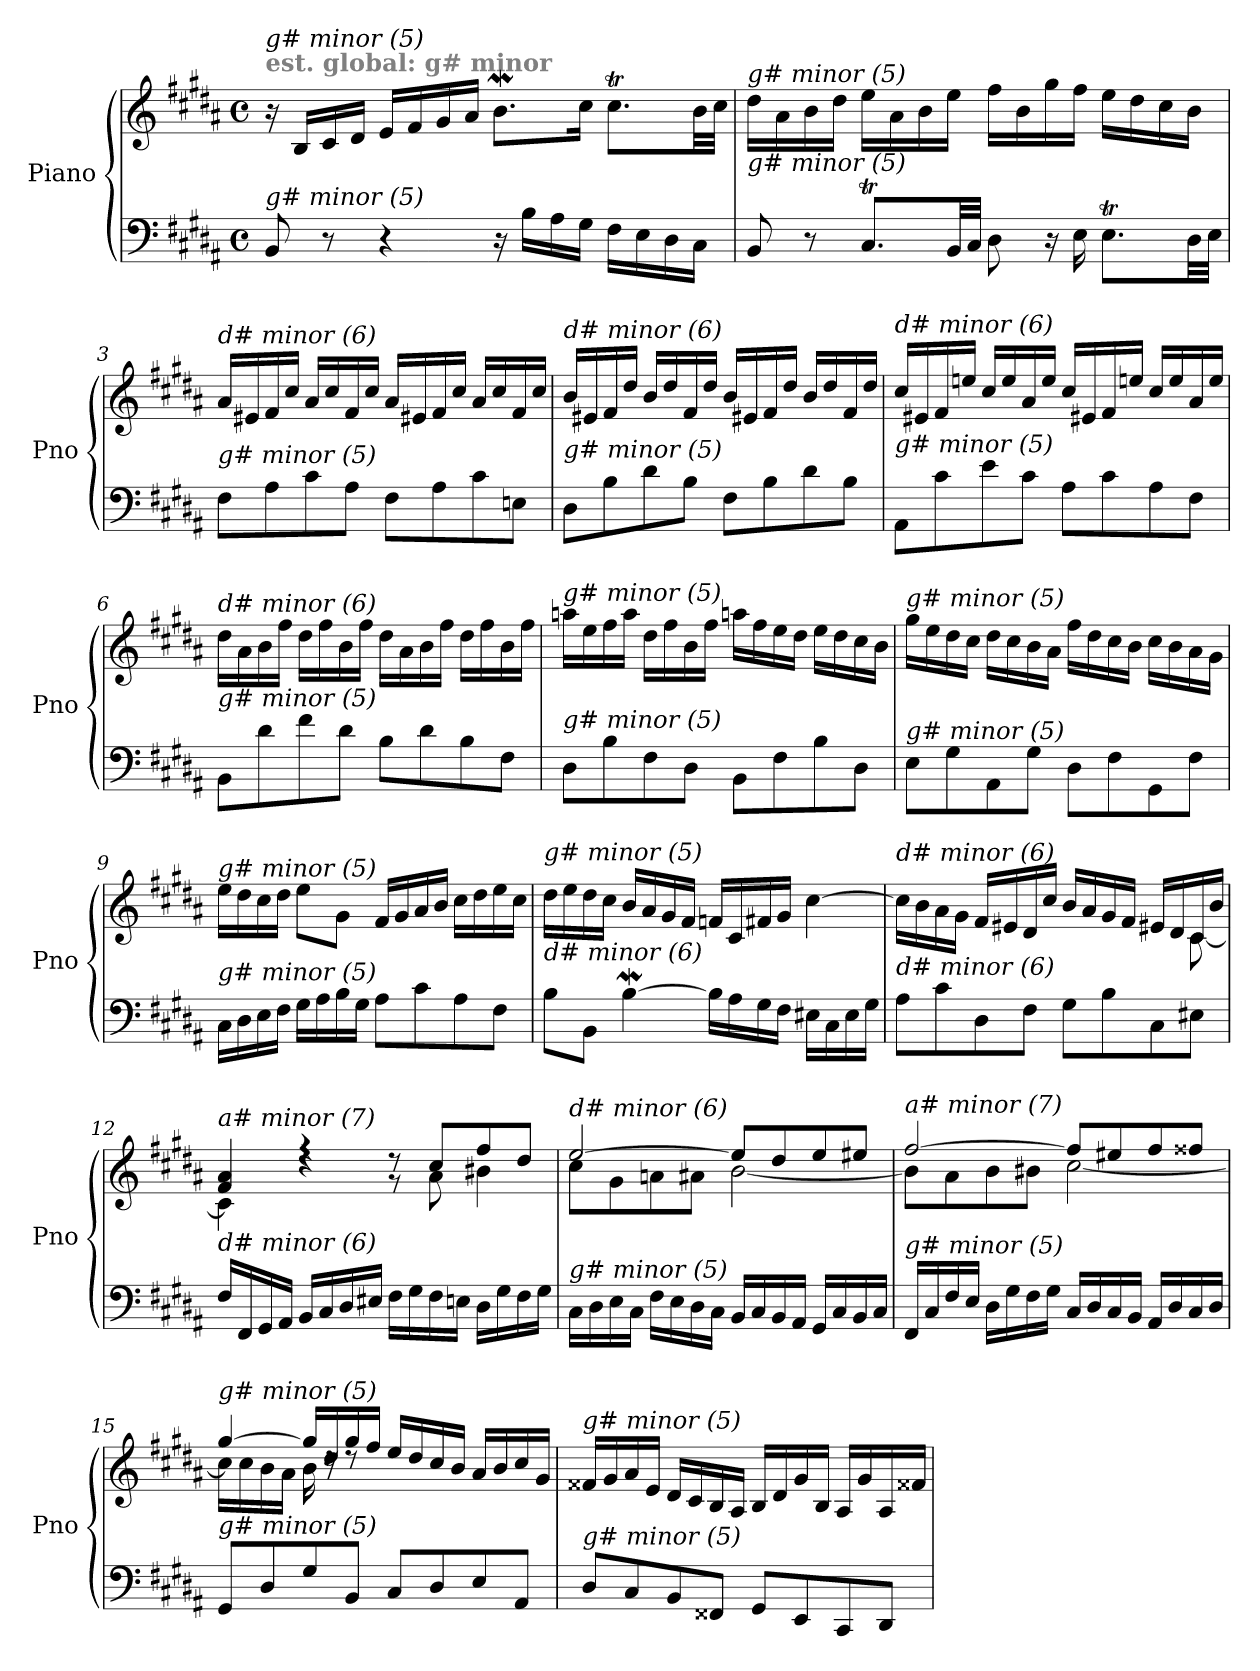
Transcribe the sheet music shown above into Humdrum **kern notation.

**kern	**kern
*part1	*part1
*staff2	*staff1
*I"Piano	*
*I'Pno	*
*clefF4	*clefG2
*k[f#c#g#d#a#]	*k[f#c#g#d#a#]
*M4/4	*M4/4
*met(c)	*met(c)
=1	=1
!	!LO:TX:a:B:color=#808080:t=est. global&colon; g# minor
!	!LO:TX:i:t=g# minor (5)
!LO:TX:i:t=g# minor (5)	!
8BB/	16r
.	16B/LL
8r	16c#/
.	16d#/JJ
4r	16e/LL
.	16f#/
.	16g#/
.	16a#/JJ
16r	8.bw\L
16B\LL	.
16A#\	.
16G#\JJ	16cc#\Jk
16F#\LL	8.cc#T\L
16E\	.
16D#\	.
16C#\JJ	32b\LL
.	32cc#\JJJ
=2	=2
!	!LO:TX:i:t=g# minor (5)
!LO:TX:i:t=g# minor (5)	!
8BB/	16dd#\LL
.	16a#\
8r	16b\
.	16dd#\JJ
8.C#T/L	16ee\LL
.	16a#\
.	16b\
32BB/LL	16ee\JJ
32C#/JJJ	.
8D#\	16ff#\LL
.	16b\
16r	16gg#\
16E\	16ff#\JJ
8.ET\L	16ee\LL
.	16dd#\
.	16cc#\
32D#\LL	16b\JJ
32E\JJJ	.
=3	=3
!	!LO:TX:i:t=d# minor (6)
!LO:TX:i:t=g# minor (5)	!
8F#\L	16a#/LL
.	16e#X/
8A#\	16f#/
.	16cc#/JJ
8c#\	16a#/LL
.	16cc#/
8A#\J	16f#/
.	16cc#/JJ
8F#\L	16a#/LL
.	16e#X/
8A#\	16f#/
.	16cc#/JJ
8c#\	16a#/LL
.	16cc#/
8En\J	16f#/
.	16cc#/JJ
!!LO:LB:g=z
=4	=4
!	!LO:TX:i:t=d# minor (6)
!LO:TX:i:t=g# minor (5)	!
8D#\L	16b/LL
.	16e#X/
8B\	16f#/
.	16dd#/JJ
8d#\	16b/LL
.	16dd#/
8B\J	16f#/
.	16dd#/JJ
8F#\L	16b/LL
.	16e#X/
8B\	16f#/
.	16dd#/JJ
8d#\	16b/LL
.	16dd#/
8B\J	16f#/
.	16dd#/JJ
=5	=5
!	!LO:TX:i:t=d# minor (6)
!LO:TX:i:t=g# minor (5)	!
8AA#/L	16cc#/LL
.	16e#X/
8c#\	16f#/
.	16een/JJ
8e\	16cc#/LL
.	16ee/
8c#\J	16a#/
.	16ee/JJ
8A#\L	16cc#/LL
.	16e#X/
8c#\	16f#/
.	16een/JJ
8A#\	16cc#/LL
.	16ee/
8F#\J	16a#/
.	16ee/JJ
=6	=6
!	!LO:TX:i:t=d# minor (6)
!LO:TX:i:t=g# minor (5)	!
8BB\L	16dd#\LL
.	16a#\
8d#\	16b\
.	16ff#\JJ
8f#\	16dd#\LL
.	16ff#\
8d#\J	16b\
.	16ff#\JJ
8B\L	16dd#\LL
.	16a#\
8d#\	16b\
.	16ff#\JJ
8B\	16dd#\LL
.	16ff#\
8F#\J	16b\
.	16ff#\JJ
!!LO:LB:g=z
=7	=7
!	!LO:TX:i:t=g# minor (5)
!LO:TX:i:t=g# minor (5)	!
8D#\L	16aan\LL
.	16ee\
8B\	16ff#\
.	16aa\JJ
8F#\	16dd#\LL
.	16ff#\
8D#\J	16b\
.	16ff#\JJ
8BB\L	16aan\LL
.	16ff#\
8F#\	16ee\
.	16dd#\JJ
8B\	16ee\LL
.	16dd#\
8D#\J	16cc#\
.	16b\JJ
=8	=8
!	!LO:TX:i:t=g# minor (5)
!LO:TX:i:t=g# minor (5)	!
8E\L	16gg#\LL
.	16ee\
8G#\	16dd#\
.	16cc#\JJ
8AA#\	16dd#\LL
.	16cc#\
8G#\J	16b\
.	16a#\JJ
8D#\L	16ff#\LL
.	16dd#\
8F#\	16cc#\
.	16b\JJ
8GG#\	16cc#\LL
.	16b\
8F#\J	16a#\
.	16g#\JJ
=9	=9
!	!LO:TX:i:t=g# minor (5)
!LO:TX:i:t=g# minor (5)	!
16C#\LL	16ee\LL
16D#\	16dd#\
16E\	16cc#\
16F#\JJ	16dd#\JJ
16G#\LL	8ee\L
16A#\	.
16B\	8g#\J
16G#\JJ	.
8A#\L	16f#/LL
.	16g#/
8c#\	16a#/
.	16b/JJ
8A#\	16cc#\LL
.	16dd#\
8F#\J	16ee\
.	16cc#\JJ
!!LO:LB:g=z
=10	=10
!	!LO:TX:i:t=g# minor (5)
!LO:TX:i:t=d# minor (6)	!
8B\L	16dd#\LL
.	16ee\
8BB\J	16dd#\
.	16cc#\JJ
[4Bw\	16b/LL
.	16a#/
.	16g#/
.	16f#/JJ
16B\LL]	16fni/LL
16A#\	16c#/
16G#\	16f#i/
16F#\JJ	16g#/JJ
16E#X\LL	[4cc#\
16C#\	.
16E#\	.
16G#\JJ	.
=11	=11
*^	*^
!	!	!LO:TX:i:t=d# minor (6)	!
!LO:TX:i:t=d# minor (6)	!	!	!
2..ryy	8A#\L	16cc#\LL]	2..ryy
.	.	16b\	.
.	8c#\	16a#\	.
.	.	16g#\JJ	.
.	8D#\	16f#/LL	.
.	.	16e#X/	.
.	8F#\J	16d#/	.
.	.	16cc#/JJ	.
.	8G#\L	16b/LL	.
.	.	16a#/	.
.	8B\	16g#/	.
.	.	16f#/JJ	.
.	8C#\	16e#X/LL	.
.	.	16d#/	.
8ryy	8E#X\J	16c#/	[8c#\
.	.	16b/JJ	.
*v	*v	*	*
=12	=12	=12
!	!LO:TX:i:t=a# minor (7)	!
!LO:TX:i:t=d# minor (6)	!	!
16F#/LL	4f#/ 4a#/	4c#\]
16FF#/	.	.
16GG#/	.	.
16AA#/JJ	.	.
16BB/LL	4r	4rdd
16C#/	.	.
16D#/	.	.
16E#X/JJ	.	.
16F#\LL	8rg	8rdd
16G#\	.	.
16F#\	8cc#/L	8a#\
16En\JJ	.	.
16D#\LL	8ff#/	4b#X\
16G#\	.	.
16F#\	8dd#/J	.
16G#\JJ	.	.
!!LO:LB:g=z	!!
=13	=13	=13
!	!LO:TX:i:t=d# minor (6)	!
!LO:TX:i:t=g# minor (5)	!	!
16C#\LL	[2ee/	8cc#\L
16D#\	.	.
16E\	.	8g#\
16C#\JJ	.	.
16F#\LL	.	8an\
16E\	.	.
16D#\	.	8a#X\J
16C#\JJ	.	.
16BB/LL	8ee/L]	[2b\
16C#/	.	.
16BB/	8dd#/	.
16AA#/JJ	.	.
16GG#/LL	8ee/	.
16C#/	.	.
16BB/	8ee#X/J	.
16C#/JJ	.	.
=14	=14	=14
!	!LO:TX:i:t=a# minor (7)	!
!LO:TX:i:t=g# minor (5)	!	!
16FF#/LL	[2ff#/	8b\L]
16C#/	.	.
16F#/	.	8a#\
16E/JJ	.	.
16D#\LL	.	8b\
16G#\	.	.
16F#\	.	8b#X\J
16G#\JJ	.	.
16C#/LL	8ff#/L]	[2cc#\
16D#/	.	.
16C#/	8ee#X/	.
16BB/JJ	.	.
16AA#/LL	8ff#/	.
16D#/	.	.
16C#/	8ff##X/J	.
16D#/JJ	.	.
=15	=15	=15
*^	*	*
!	!	!LO:TX:i:t=g# minor (5)	!
!LO:TX:i:t=g# minor (5)	!	!	!
2ryy	8GG#/L	[4gg#/	16cc#\LL]
.	.	.	16cc#\
.	8D#/	.	16b\
.	.	.	16a#\JJ
.	8G#/	16gg#/LL]	16b\
.	.	16dd#/	16rdd
.	8BB/J	16gg#/	8rdd
.	.	16ff#/JJ	.
2ryy	8C#/L	16ee/LL	2ryy
.	.	16dd#/	.
.	8D#/	16cc#/	.
.	.	16b/JJ	.
.	8E/	16a#/LL	.
.	.	16b/	.
.	8AA#/J	16cc#/	.
.	.	16g#/JJ	.
*v	*v	*	*
*	*v	*v
!!LO:PB:g=z
=16	=16
!	!LO:TX:i:t=g# minor (5)
!LO:TX:i:t=g# minor (5)	!
8D#/L	16f##X/LL
.	16g#/
8C#/	16a#/
.	16e/JJ
8BB/	16d#/LL
.	16c#/
8FF##X/J	16B/
.	16A#/JJ
8GG#/L	16B/LL
.	16d#/
8EE/	16g#/
.	16B/JJ
8CC#/	16A#/LL
.	16g#/
8DD#/J	16A#/
.	16f##X/JJ
=	=
*-	*-
